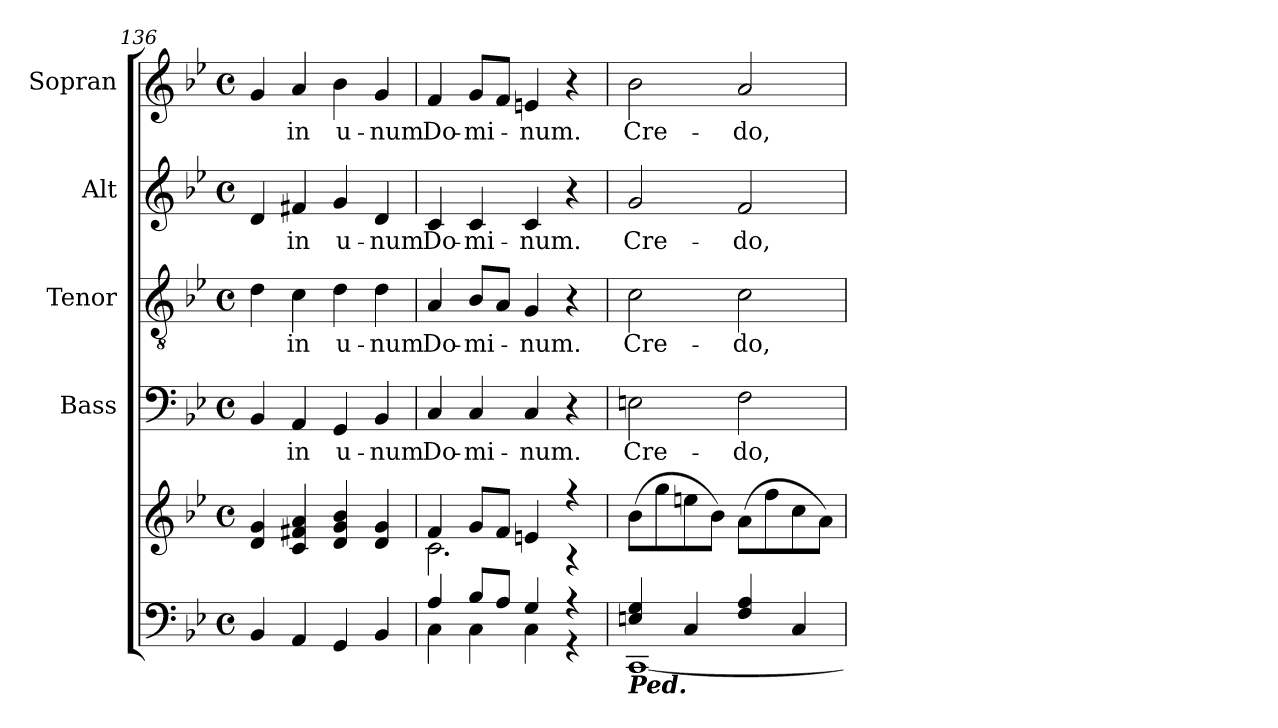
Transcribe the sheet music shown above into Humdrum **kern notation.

**kern	**kern	**kern	**text	**kern	**text	**kern	**text	**kern	**text
*part5	*part5	*part4	*part4	*part3	*part3	*part2	*part2	*part1	*part1
*staff6	*staff5	*staff4	*staff4	*staff3	*staff3	*staff2	*staff2	*staff1	*staff1
*	*	*I"Bass	*	*I"Tenor	*	*I"Alt	*	*I"Sopran	*
*	*	*I'B.	*	*I'T.	*	*I'A.	*	*I'S.	*
*clefF4	*clefG2	*clefF4	*	*clefGv2	*	*clefG2	*	*clefG2	*
*k[b-e-]	*k[b-e-]	*k[b-e-]	*	*k[b-e-]	*	*k[b-e-]	*	*k[b-e-]	*
*B-:	*B-:	*B-:	*	*B-:	*	*B-:	*	*B-:	*
*M4/4	*M4/4	*M4/4	*	*M4/4	*	*M4/4	*	*M4/4	*
*met(c)	*met(c)	*met(c)	*	*met(c)	*	*met(c)	*	*met(c)	*
=136	=136	=136	=136	=136	=136	=136	=136	=136	=136
4BB-/	4d/ 4g/	4BB-/	.	4d\	.	4d/	.	4g/	.
!	!	!	!LO:LY:b	!	!LO:LY:b	!	!LO:LY:b	!	!LO:LY:b
4AA/	4c/ 4f#X/ 4a/	4AA/	in	4c\	in	4f#X/	in	4a/	in
!	!	!	!LO:LY:b	!	!LO:LY:b	!	!LO:LY:b	!	!LO:LY:b
4GG/	4d/ 4g/ 4b-/	4GG/	u-	4d\	u-	4g/	u-	4b-\	u-
!	!	!	!LO:LY:b	!	!LO:LY:b	!	!LO:LY:b	!	!LO:LY:b
4BB-/	4d/ 4g/	4BB-/	-num	4d\	-num	4d/	-num	4g/	-num
=137	=137	=137	=137	=137	=137	=137	=137	=137	=137
*^	*^	*	*	*	*	*	*	*	*
!	!	!	!	!	!LO:LY:b	!	!LO:LY:b	!	!LO:LY:b	!	!LO:LY:b
4A/	4C\	4f/	2.c\	4C/	Do-	4A/	Do-	4c/	Do-	4f/	Do-
!	!	!	!	!	!LO:LY:b	!	!LO:LY:b	!	!LO:LY:b	!	!LO:LY:b
8B-/L	4C\	8g/L	.	4C/	-mi-	8B-/L	-mi-	4c/	-mi-	8g/L	-mi-
8A/J	.	8f/J	.	.	.	8A/J	.	.	.	8f/J	.
!	!	!	!	!	!LO:LY:b	!	!LO:LY:b	!	!LO:LY:b	!	!LO:LY:b
4G/	4C\	4en/	.	4C/	-num.	4G/	-num.	4c/	-num.	4en/	-num.
4r	4r	4r	4r	4r	.	4r	.	4r	.	4r	.
!!LO:LB:g=z
=138	=138	=138	=138	=138	=138	=138	=138	=138	=138	=138	=138
!LO:TX:b:Bi:t=Ped.	!	!	!	!	!	!	!	!	!	!	!
!	!	!	!	!	!LO:LY:b	!	!LO:LY:b	!	!LO:LY:b	!	!LO:LY:b
*	*	*v	*v	*	*	*	*	*	*	*	*
4En/ 4G/	[<1CC	(>8b-\L	2En\	Cre-	2c\	Cre-	2g/	Cre-	2b-\	Cre-
.	.	8gg\	.	.	.	.	.	.	.	.
4C/	.	8een\	.	.	.	.	.	.	.	.
.	.	8b-\J)	.	.	.	.	.	.	.	.
!	!	!	!	!LO:LY:b	!	!LO:LY:b	!	!LO:LY:b	!	!LO:LY:b
4F/ 4A/	.	(>8a\L	2F\	-do,	2c\	-do,	2f/	-do,	2a/	-do,
.	.	8ff\	.	.	.	.	.	.	.	.
4C/	.	8cc\	.	.	.	.	.	.	.	.
.	.	8a\J)	.	.	.	.	.	.	.	.
*v	*v	*	*	*	*	*	*	*	*	*
=	=	=	=	=	=	=	=	=	=
*-	*-	*-	*-	*-	*-	*-	*-	*-	*-
